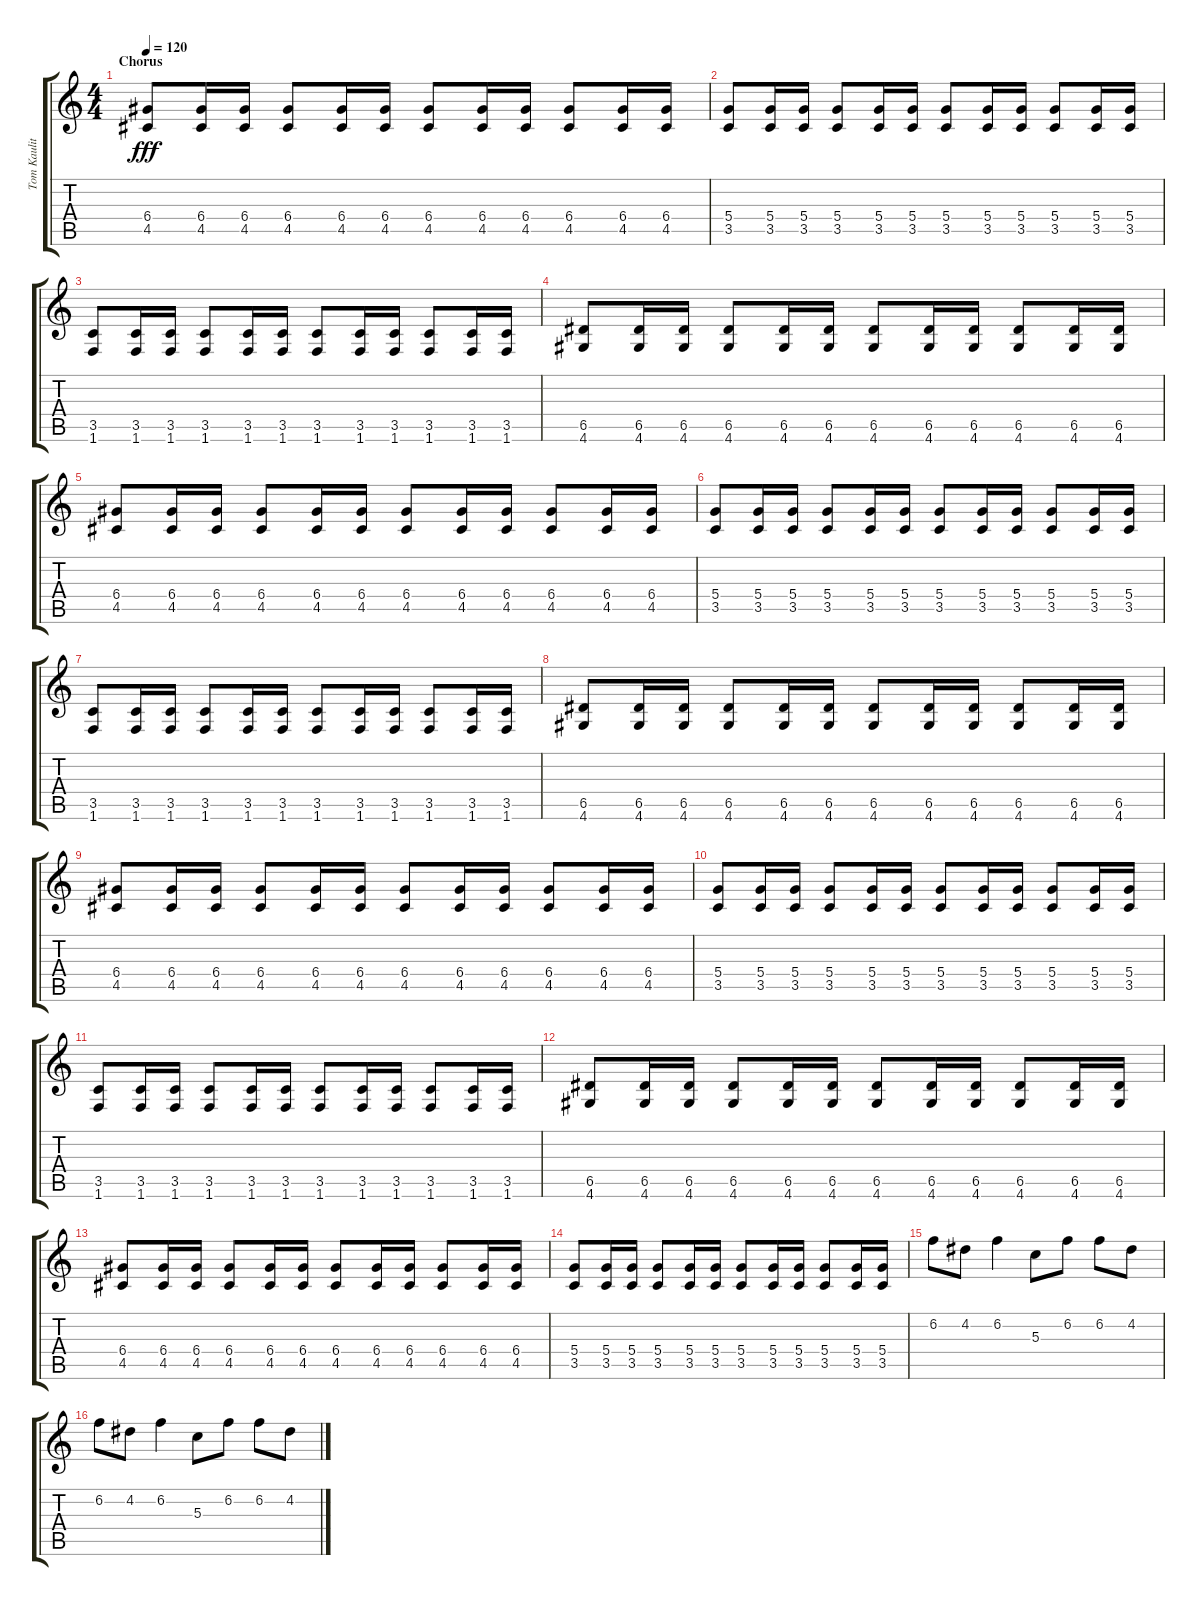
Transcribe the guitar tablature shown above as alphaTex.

\track ("Tom Kaulitz 3" "Tom Kaulit") {instrument distortionguitar}
\staff {score tabs}
\tuning (E4 B3 G3 D3 A2 E2) {hide}
\ts (4 4)
\section ("" "Chorus")
\tempo 120
\clef g2
\ks c
(6.4 4.5).8{dy fff volume 10} (6.4 4.5).16 (6.4 4.5).16 (6.4 4.5).8 (6.4 4.5).16 (6.4 4.5).16 (6.4 4.5).8 (6.4 4.5).16 (6.4 4.5).16 (6.4 4.5).8 (6.4 4.5).16 (6.4 4.5).16 |
(5.4 3.5).8 (5.4 3.5).16 (5.4 3.5).16 (5.4 3.5).8 (5.4 3.5).16 (5.4 3.5).16 (5.4 3.5).8 (5.4 3.5).16 (5.4 3.5).16 (5.4 3.5).8 (5.4 3.5).16 (5.4 3.5).16 |
(3.5 1.6).8 (3.5 1.6).16 (3.5 1.6).16 (3.5 1.6).8 (3.5 1.6).16 (3.5 1.6).16 (3.5 1.6).8 (3.5 1.6).16 (3.5 1.6).16 (3.5 1.6).8 (3.5 1.6).16 (3.5 1.6).16 |
(6.5 4.6).8 (6.5 4.6).16 (6.5 4.6).16 (6.5 4.6).8 (6.5 4.6).16 (6.5 4.6).16 (6.5 4.6).8 (6.5 4.6).16 (6.5 4.6).16 (6.5 4.6).8 (6.5 4.6).16 (6.5 4.6).16 |
(6.4 4.5).8 (6.4 4.5).16 (6.4 4.5).16 (6.4 4.5).8 (6.4 4.5).16 (6.4 4.5).16 (6.4 4.5).8 (6.4 4.5).16 (6.4 4.5).16 (6.4 4.5).8 (6.4 4.5).16 (6.4 4.5).16 |
(5.4 3.5).8 (5.4 3.5).16 (5.4 3.5).16 (5.4 3.5).8 (5.4 3.5).16 (5.4 3.5).16 (5.4 3.5).8 (5.4 3.5).16 (5.4 3.5).16 (5.4 3.5).8 (5.4 3.5).16 (5.4 3.5).16 |
(3.5 1.6).8 (3.5 1.6).16 (3.5 1.6).16 (3.5 1.6).8 (3.5 1.6).16 (3.5 1.6).16 (3.5 1.6).8 (3.5 1.6).16 (3.5 1.6).16 (3.5 1.6).8 (3.5 1.6).16 (3.5 1.6).16 |
(6.5 4.6).8 (6.5 4.6).16 (6.5 4.6).16 (6.5 4.6).8 (6.5 4.6).16 (6.5 4.6).16 (6.5 4.6).8 (6.5 4.6).16 (6.5 4.6).16 (6.5 4.6).8 (6.5 4.6).16 (6.5 4.6).16 |
(6.4 4.5).8 (6.4 4.5).16 (6.4 4.5).16 (6.4 4.5).8 (6.4 4.5).16 (6.4 4.5).16 (6.4 4.5).8 (6.4 4.5).16 (6.4 4.5).16 (6.4 4.5).8 (6.4 4.5).16 (6.4 4.5).16 |
(5.4 3.5).8 (5.4 3.5).16 (5.4 3.5).16 (5.4 3.5).8 (5.4 3.5).16 (5.4 3.5).16 (5.4 3.5).8 (5.4 3.5).16 (5.4 3.5).16 (5.4 3.5).8 (5.4 3.5).16 (5.4 3.5).16 |
(3.5 1.6).8 (3.5 1.6).16 (3.5 1.6).16 (3.5 1.6).8 (3.5 1.6).16 (3.5 1.6).16 (3.5 1.6).8 (3.5 1.6).16 (3.5 1.6).16 (3.5 1.6).8 (3.5 1.6).16 (3.5 1.6).16 |
(6.5 4.6).8 (6.5 4.6).16 (6.5 4.6).16 (6.5 4.6).8 (6.5 4.6).16 (6.5 4.6).16 (6.5 4.6).8 (6.5 4.6).16 (6.5 4.6).16 (6.5 4.6).8 (6.5 4.6).16 (6.5 4.6).16 |
(6.4 4.5).8 (6.4 4.5).16 (6.4 4.5).16 (6.4 4.5).8 (6.4 4.5).16 (6.4 4.5).16 (6.4 4.5).8 (6.4 4.5).16 (6.4 4.5).16 (6.4 4.5).8 (6.4 4.5).16 (6.4 4.5).16 |
(5.4 3.5).8 (5.4 3.5).16 (5.4 3.5).16 (5.4 3.5).8 (5.4 3.5).16 (5.4 3.5).16 (5.4 3.5).8 (5.4 3.5).16 (5.4 3.5).16 (5.4 3.5).8 (5.4 3.5).16 (5.4 3.5).16 |
6.2.8 4.2.8 6.2.4 5.3.8 6.2.8 6.2.8 4.2.8 |
6.2.8 4.2.8 6.2.4 5.3.8 6.2.8 6.2.8 4.2.8
